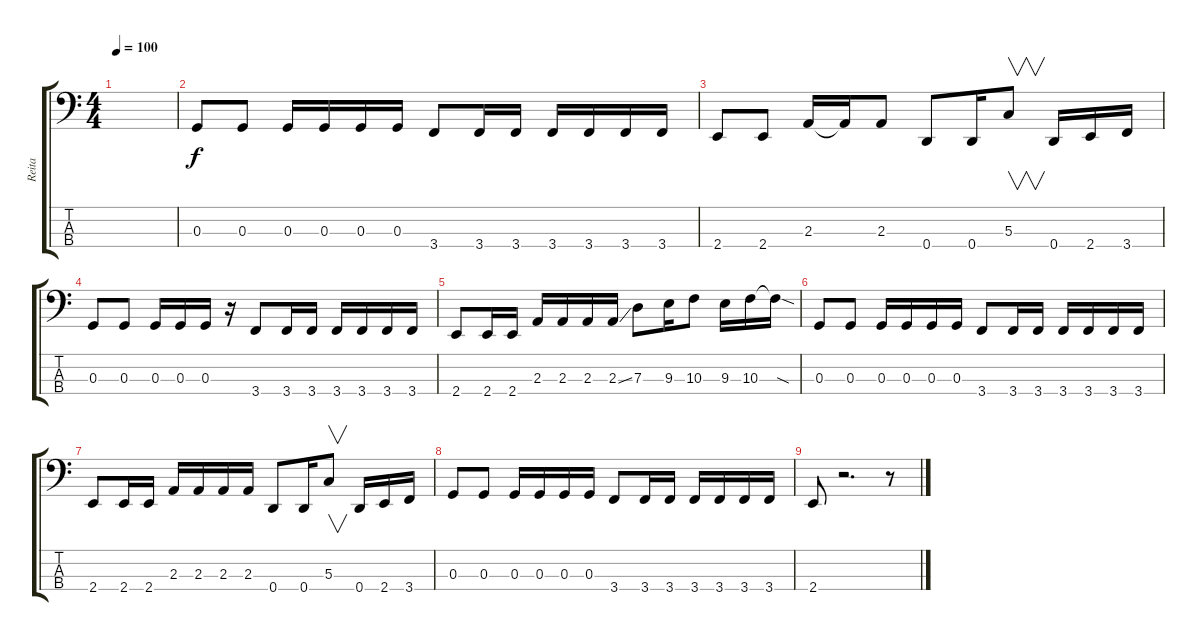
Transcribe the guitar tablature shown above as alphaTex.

\track ("Reita" "Reita") {instrument electricbasspick}
\staff {score tabs}
\tuning (F2 C2 G1 D1) {hide}
\ts (4 4)
\tempo 100
\clef f4
\ks c
|
0.3.8 0.3.8 0.3.16 0.3.16 0.3.16 0.3.16 3.4.8 3.4.16 3.4.16 3.4.16 3.4.16 3.4.16 3.4.16 |
2.4.8 2.4.8 2.3.16 2.3{t}.16 2.3.8 0.4.8 0.4.16 5.3.8{v} 0.4.16 2.4.16 3.4.16 |
0.3.8 0.3.8 0.3.16 0.3.16 0.3.16 r.16 3.4.8 3.4.16 3.4.16 3.4.16 3.4.16 3.4.16 3.4.16 |
2.4.8 2.4.16 2.4.16 2.3.16 2.3.16 2.3.16 2.3{ss}.16 7.3.8 9.3.16 10.3.8 9.3.16 10.3.16 10.3{sod t}.16 |
0.3.8 0.3.8 0.3.16 0.3.16 0.3.16 0.3.16 3.4.8 3.4.16 3.4.16 3.4.16 3.4.16 3.4.16 3.4.16 |
2.4.8 2.4.16 2.4.16 2.3.16 2.3.16 2.3.16 2.3.16 0.4.8 0.4.16 5.3.8{v} 0.4.16 2.4.16 3.4.16 |
0.3.8 0.3.8 0.3.16 0.3.16 0.3.16 0.3.16 3.4.8 3.4.16 3.4.16 3.4.16 3.4.16 3.4.16 3.4.16 |
2.4.8 r.2{d} r.8
